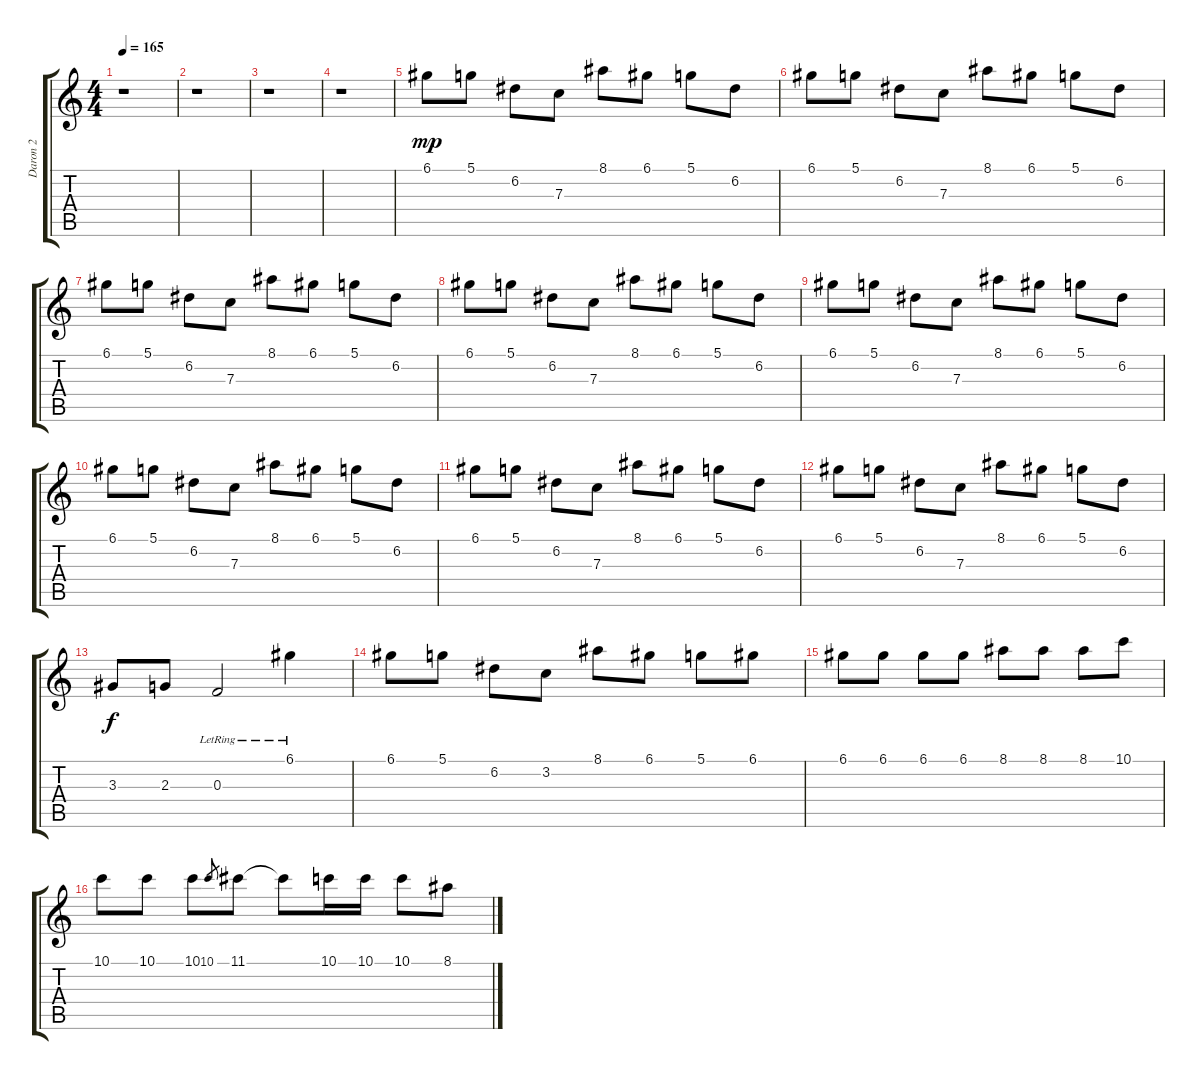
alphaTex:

\track ("Daron 2" "Daron 2") {instrument distortionguitar}
\staff {score tabs}
\tuning (D4 A3 F3 C3 G2 C2) {hide}
\ts (4 4)
\tempo 165
\clef g2
\ks c
r.1{dy mf} |
r.1 |
r.1 |
r.1 |
6.1.8{dy mp} 5.1.8 6.2.8 7.3.8 8.1.8 6.1.8 5.1.8 6.2.8 |
6.1.8 5.1.8 6.2.8 7.3.8 8.1.8 6.1.8 5.1.8 6.2.8 |
6.1.8 5.1.8 6.2.8 7.3.8 8.1.8 6.1.8 5.1.8 6.2.8 |
6.1.8 5.1.8 6.2.8 7.3.8 8.1.8 6.1.8 5.1.8 6.2.8 |
6.1.8 5.1.8 6.2.8 7.3.8 8.1.8 6.1.8 5.1.8 6.2.8 |
6.1.8 5.1.8 6.2.8 7.3.8 8.1.8 6.1.8 5.1.8 6.2.8 |
6.1.8 5.1.8 6.2.8 7.3.8 8.1.8 6.1.8 5.1.8 6.2.8 |
6.1.8 5.1.8 6.2.8 7.3.8 8.1.8 6.1.8 5.1.8 6.2.8 |
3.3.8{dy f} 2.3.8 0.3{lr}.2 6.1{lr}.4 |
6.1.8 5.1.8 6.2.8 3.2.8 8.1.8 6.1.8 5.1.8 6.1.8 |
6.1.8 6.1.8 6.1.8 6.1.8 8.1.8 8.1.8 8.1.8 10.1.8 |
10.1.8 10.1.8 10.1.8 10.1.8{gr} 11.1.8 11.1{t}.8 10.1.16 10.1.16 10.1.8 8.1.8
